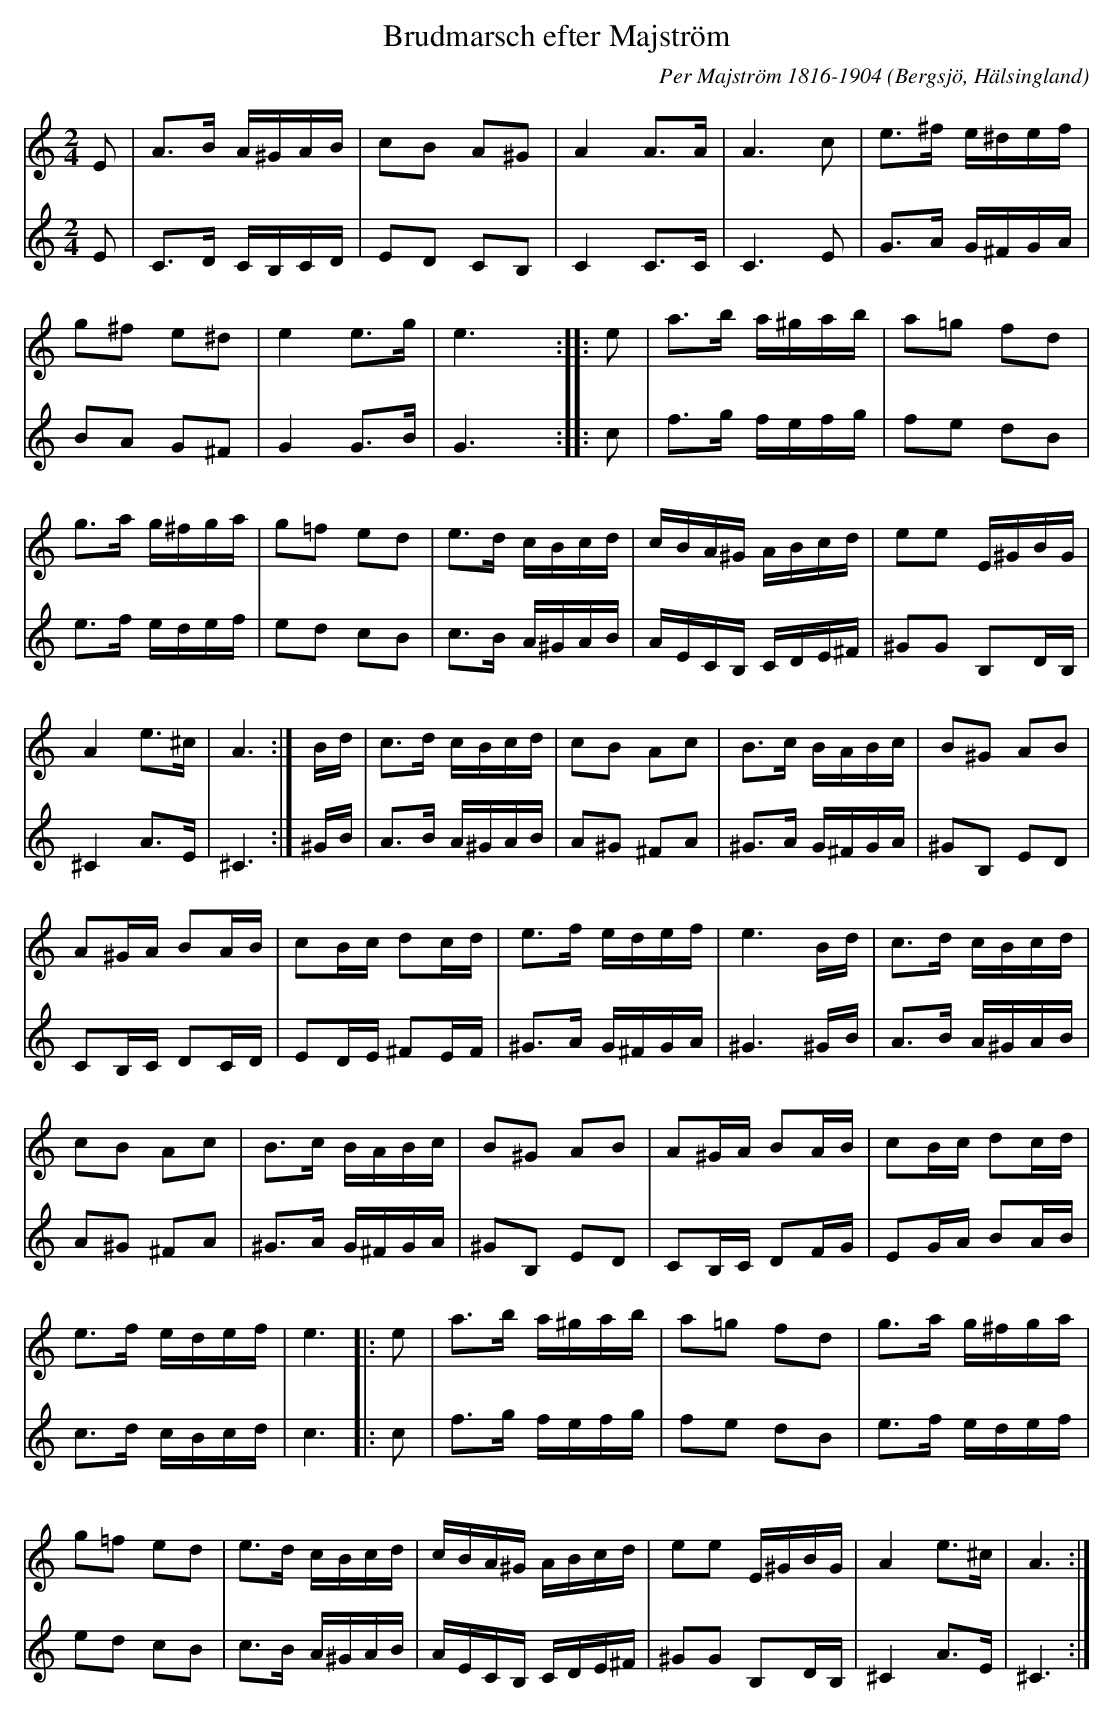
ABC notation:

X:1
T:Brudmarsch efter Majström
C:Per Majström 1816-1904
O:Bergsjö, Hälsingland
M:2/4
L:1/8
K:Am
V:1
E | A>B A/^G/A/B/ | cB A^G | A2 A>A | A3 c | e>^f e/^d/e/f/ |
g^f e^d | e2 e>g | e3 y :: e | a>b a/^g/a/b/ | a=g fd |
g>a g/^f/g/a/ | g=f ed | e>d c/B/c/d/ | c/B/A/^G/ A/B/c/d/ | ee E/^G/B/G/ |
A2 e>^c | A3 :| B/d/ | c>d c/B/c/d/ | cB Ac | B>c B/A/B/c/ | B^G AB |
A^G/A/ BA/B/ | cB/c/ dc/d/ | e>f e/d/e/f/ | e3 B/d/ | c>d c/B/c/d/ |
cB Ac | B>c B/A/B/c/ | B^G AB | A^G/A/ BA/B/ | cB/c/ dc/d/ |
e>f e/d/e/f/ | e3 |: e | a>b a/^g/a/b/ | a=g fd | g>a g/^f/g/a/ |
g=f ed | e>d c/B/c/d/ | c/B/A/^G/ A/B/c/d/ | ee E/^G/B/G/ | A2 e>^c | A3 :|]
V:2
E | C>D C/B,/C/D/ | ED CB, | C2 C>C | C3 E | G>A G/^F/G/A/ |
BA G^F | G2 G>B | G3 y :: c | f>g f/e/f/g/ | fe dB |
e>f e/d/e/f/ | ed cB | c>B A/^G/A/B/ | A/E/C/B,/ C/D/E/^F/ | ^GG B,D/B,/ |
^C2 A>E | ^C3 :| ^G/B/ | A>B A/^G/A/B/ | A^G ^FA | ^G>A G/^F/G/A/ | ^GB, ED |
CB,/C/ DC/D/ | ED/E/ ^FE/F/ | ^G>A G/^F/G/A/ | ^G3 ^G/B/ | A>B A/^G/A/B/ |
A^G ^FA | ^G>A G/^F/G/A/ | ^GB, ED | CB,/C/ DF/G/ | EG/A/ BA/B/ |
c>d c/B/c/d/ | c3 |: c |  f>g f/e/f/g/ | fe dB | e>f e/d/e/f/ |
ed cB | c>B A/^G/A/B/ | A/E/C/B,/ C/D/E/^F/ | ^GG B,D/B,/ | ^C2 A>E | ^C3 :|]
